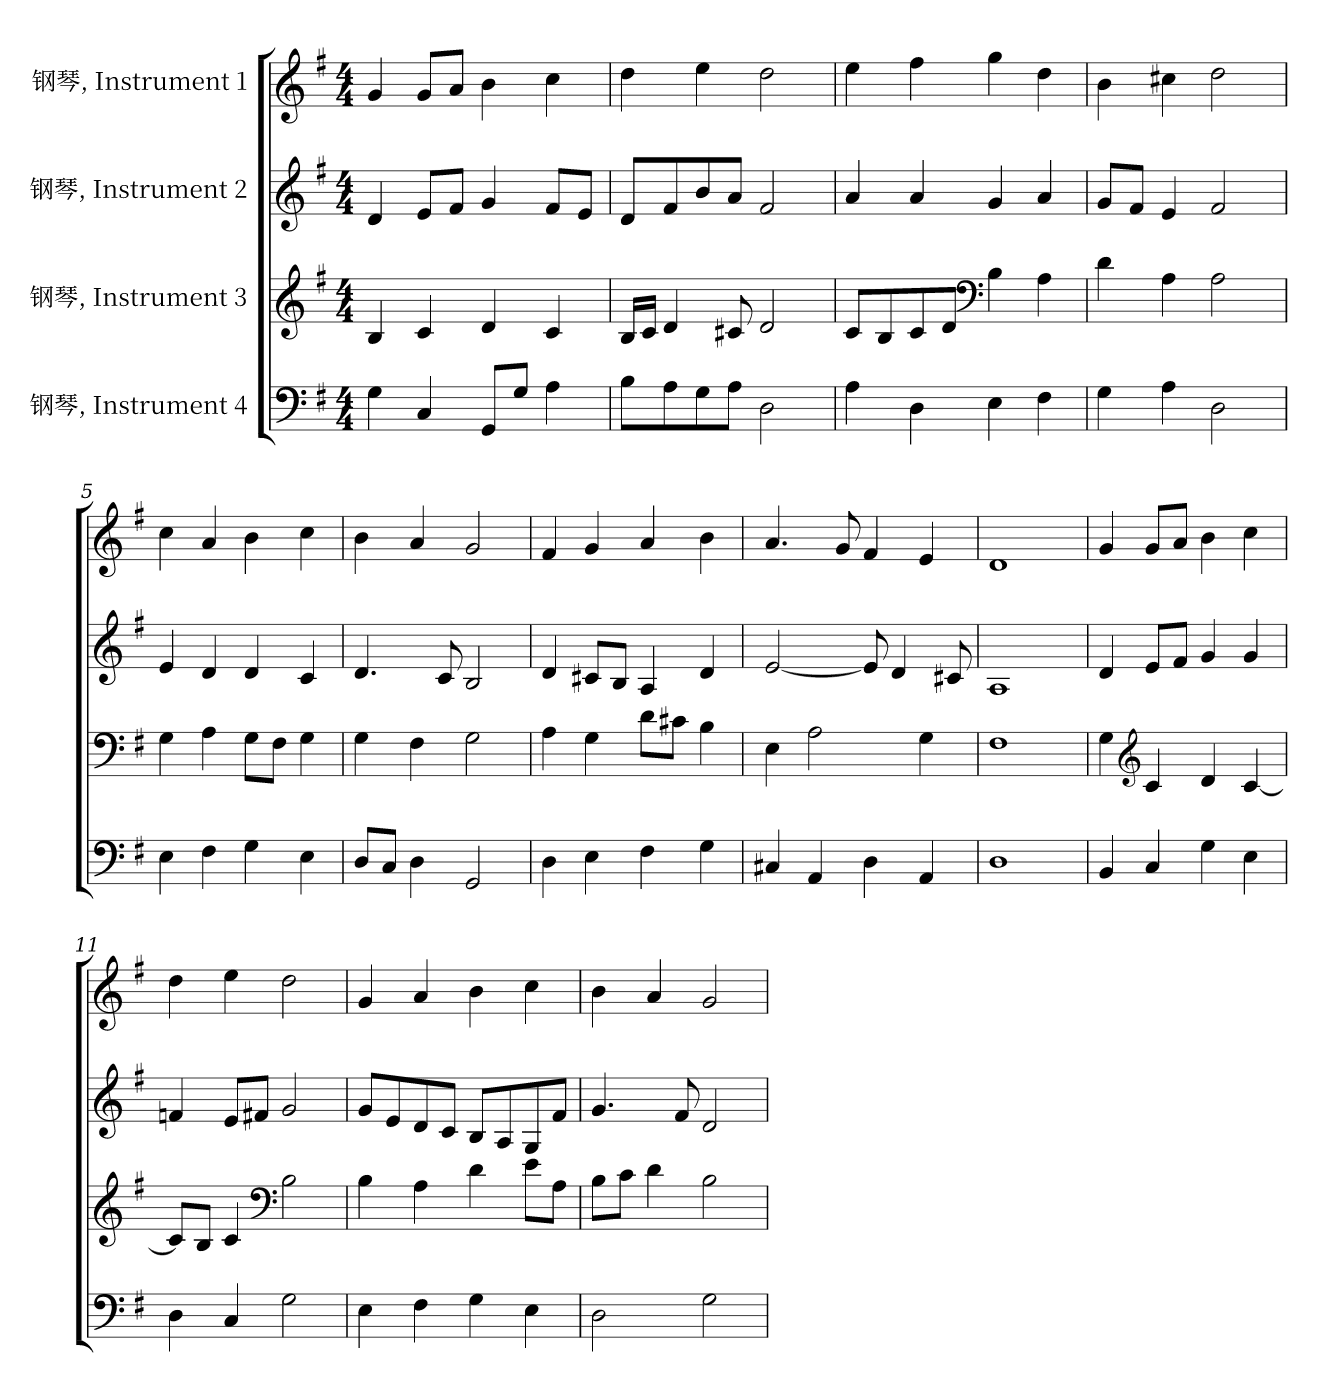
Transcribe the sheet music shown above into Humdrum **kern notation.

**kern	**kern	**kern	**kern
*part4	*part3	*part2	*part1
*staff4	*staff3	*staff2	*staff1
*I"钢琴, Instrument 4	*I"钢琴, Instrument 3	*I"钢琴, Instrument 2	*I"钢琴, Instrument 1
*clefF4	*clefG2	*clefG2	*clefG2
*k[f#]	*k[f#]	*k[f#]	*k[f#]
*M4/4	*M4/4	*M4/4	*M4/4
*MM96	*MM96	*MM96	*MM96
=1	=1	=1	=1
4G\	4B/	4d/	4g/
4C/	4c/	8e/L	8g/L
.	.	8f#/J	8a/J
8GG/L	4d/	4g/	4b\
8G/J	.	.	.
4A\	4c/	8f#/L	4cc\
.	.	8e/J	.
=2	=2	=2	=2
8B\L	16B/LL	8d/L	4dd\
.	16c/JJ	.	.
8A\	4d/	8f#/	.
8G\	.	8b/	4ee\
8A\J	8c#X/	8a/J	.
2D\	2d/	2f#/	2dd\
=3	=3	=3	=3
4A\	8c/L	4a/	4ee\
.	8B/	.	.
4D\	8c/	4a/	4ff#\
.	8d/J	.	.
*	*clefF4	*	*
4E\	4B\	4g/	4gg\
4F#\	4A\	4a/	4dd\
=4	=4	=4	=4
4G\	4d\	8g/L	4b\
.	.	8f#/J	.
4A\	4A\	4e/	4cc#X\
2D\	2A\	2f#/	2dd\
=5	=5	=5	=5
4E\	4G\	4e/	4cc\
4F#\	4A\	4d/	4a/
4G\	8G\L	4d/	4b\
.	8F#\J	.	.
4E\	4G\	4c/	4cc\
!!LO:LB:g=z
=6	=6	=6	=6
8D/L	4G\	4.d/	4b\
8C/J	.	.	.
4D\	4F#\	.	4a/
.	.	8c/	.
2GG/	2G\	2B/	2g/
=7	=7	=7	=7
4D\	4A\	4d/	4f#/
4E\	4G\	8c#X/L	4g/
.	.	8B/J	.
4F#\	8d\L	4A/	4a/
.	8c#X\J	.	.
4G\	4B\	4d/	4b\
=8	=8	=8	=8
4C#X/	4E\	[2e/	4.a/
4AA/	2A\	.	.
.	.	.	8g/
4D\	.	8e/]	4f#/
.	.	4d/	.
4AA/	4G\	.	4e/
.	.	8c#X/	.
=9	=9	=9	=9
1D	1F#	1A	1d
=10	=10	=10	=10
4BB/	4G\	4d/	4g/
*	*clefG2	*	*
4C/	4c/	8e/L	8g/L
.	.	8f#/J	8a/J
4G\	4d/	4g/	4b\
4E\	[4c/	4g/	4cc\
=11	=11	=11	=11
4D\	8c/L]	4fn/	4dd\
.	8B/J	.	.
4C/	4c/	8e/L	4ee\
.	.	8f#X/J	.
*	*clefF4	*	*
2G\	2B\	2g/	2dd\
!!LO:LB:g=z
=12	=12	=12	=12
4E\	4B\	8g/L	4g/
.	.	8e/	.
4F#\	4A\	8d/	4a/
.	.	8c/J	.
4G\	4d\	8B/L	4b\
.	.	8A/	.
4E\	8e\L	8G/	4cc\
.	8A\J	8f#/J	.
=13	=13	=13	=13
2D\	8B\L	4.g/	4b\
.	8c\J	.	.
.	4d\	.	4a/
.	.	8f#/	.
2G\	2B\	2d/	2g/
=	=	=	=
*-	*-	*-	*-
